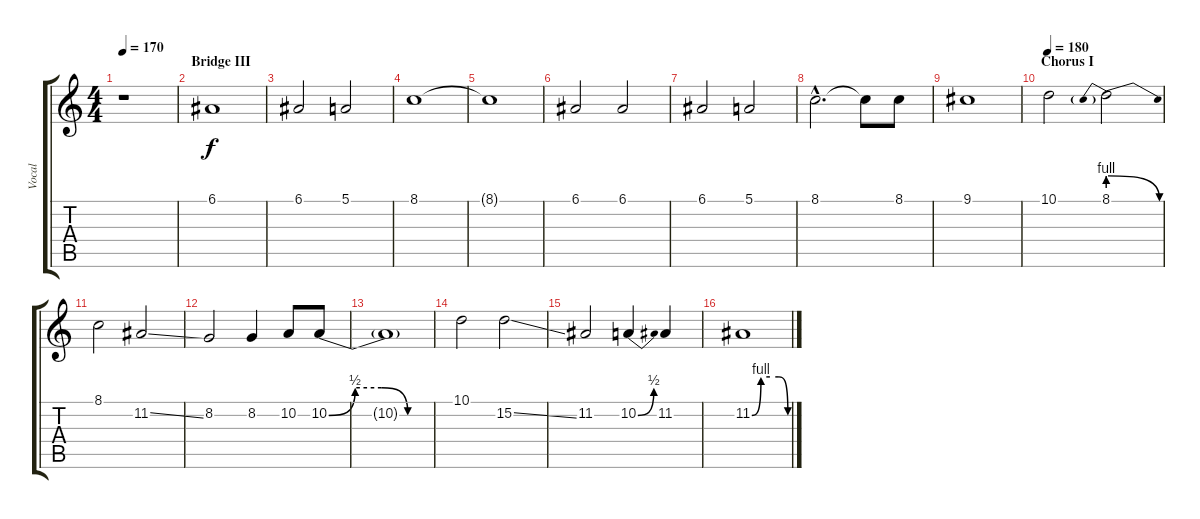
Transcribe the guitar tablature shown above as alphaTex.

\track ("Vocal" "Vocal") {instrument violin}
\staff {score tabs}
\tuning (E4 B3 G3 D3 A2 E2) {hide}
\ts (4 4)
\tempo 170
\clef g2
\ks c
r.1{dy f} |
\section ("" "Bridge III")
6.1.1 |
6.1.2 5.1.2 |
8.1.1 |
8.1{t}.1{volume 11} |
6.1.2{volume 14} 6.1.2 |
6.1.2 5.1.2 |
8.1{hac}.2{d} 8.1{t}.8 8.1.8 |
9.1.1 |
\section ("" "Chorus I")
\tempo 180
10.1.2{volume 15} 8.1{be (prebendrelease 0 4 60 0)}.2 |
8.1.2 11.2{ss}.2 |
8.2.2 8.2.4 10.2.8 10.2{be (custom 0 0 15 2 30 2 45 0 60 0)}.8 |
10.2{t}.1 |
10.1.2 15.2{ss}.2 |
11.2.2 10.2{be (bend 0 0 60 2)}.4 11.2.4 |
11.2{be (custom 0 0 15 4 30 4 45 4 60 0)}.1
